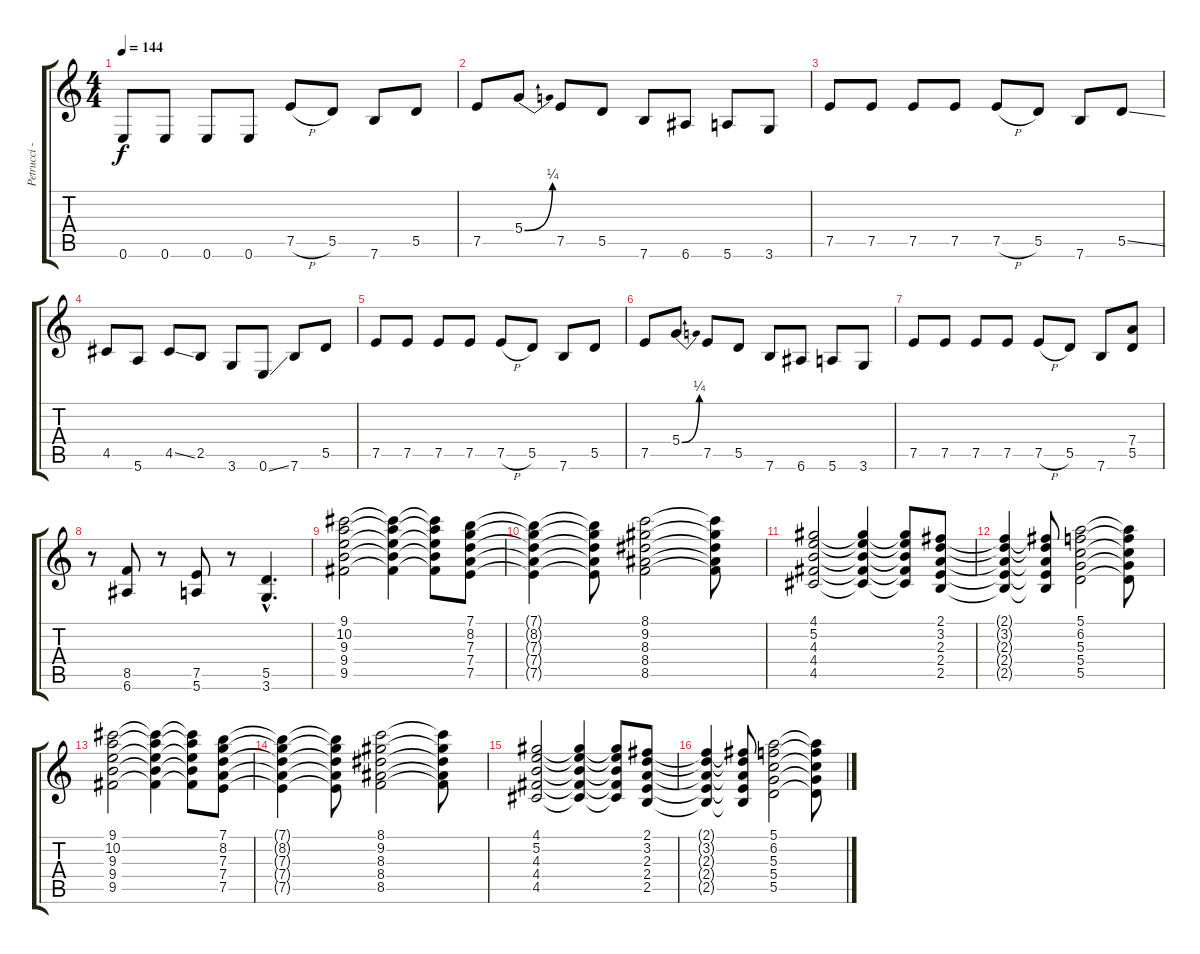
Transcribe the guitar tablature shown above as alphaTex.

\track ("Petrucci - Clean" "Petrucci -") {instrument electricguitarjazz}
\staff {score tabs}
\tuning (E4 B3 G3 D3 A2 E2) {hide}
\ts (4 4)
\tempo 144
\clef g2
\ks c
0.6.8{dy f instrument overdrivenguitar} 0.6.8 0.6.8 0.6.8 7.5{h}.8 5.5.8 7.6.8 5.5.8 |
7.5.8 5.4{be (bend 0 0 60 1)}.8 7.5.8 5.5.8 7.6.8 6.6.8 5.6.8 3.6.8 |
7.5.8 7.5.8 7.5.8 7.5.8 7.5{h}.8 5.5.8 7.6.8 5.5{ss}.8 |
4.5.8 5.6.8 4.5{ss}.8 2.5.8 3.6.8 0.6{ss}.8 7.6.8 5.5.8 |
7.5.8 7.5.8 7.5.8 7.5.8 7.5{h}.8 5.5.8 7.6.8 5.5.8 |
7.5.8 5.4{be (bend 0 0 60 1)}.8 7.5.8 5.5.8 7.6.8 6.6.8 5.6.8 3.6.8 |
7.5.8 7.5.8 7.5.8 7.5.8 7.5{h}.8 5.5.8 7.6.8 (7.4 5.5).8 |
r.8 (8.5 6.6).8 r.8 (7.5 5.6).8 r.8 (5.5{hac} 3.6{hac}).4{d} |
(9.1 10.2 9.3 9.4 9.5).2{instrument electricguitarclean} (9.1{t} 10.2{t} 9.3{t} 9.4{t} 9.5{t}).4 (9.1{t} 10.2{t} 9.3{t} 9.4{t} 9.5{t}).8 (7.1 8.2 7.3 7.4 7.5).8 |
(7.1{t} 8.2{t} 7.3{t} 7.4{t} 7.5{t}).4 (7.1{t} 8.2{t} 7.3{t} 7.4{t} 7.5{t}).8 (8.1 9.2 8.3 8.4 8.5).2 (8.1{t} 9.2{t} 8.3{t} 8.4{t} 8.5{t}).8 |
(4.1 5.2 4.3 4.4 4.5).2 (4.1{t} 5.2{t} 4.3{t} 4.4{t} 4.5{t}).4 (4.1{t} 5.2{t} 4.3{t} 4.4{t} 4.5{t}).8 (2.1 3.2 2.3 2.4 2.5).8 |
(2.1{t} 3.2{t} 2.3{t} 2.4{t} 2.5{t}).4 (2.1{t} 3.2{t} 2.3{t} 2.4{t} 2.5{t}).8 (5.1 6.2 5.3 5.4 5.5).2 (5.1{t} 6.2{t} 5.3{t} 5.4{t} 5.5{t}).8 |
(9.1 10.2 9.3 9.4 9.5).2{instrument electricguitarclean} (9.1{t} 10.2{t} 9.3{t} 9.4{t} 9.5{t}).4 (9.1{t} 10.2{t} 9.3{t} 9.4{t} 9.5{t}).8 (7.1 8.2 7.3 7.4 7.5).8 |
(7.1{t} 8.2{t} 7.3{t} 7.4{t} 7.5{t}).4 (7.1{t} 8.2{t} 7.3{t} 7.4{t} 7.5{t}).8 (8.1 9.2 8.3 8.4 8.5).2 (8.1{t} 9.2{t} 8.3{t} 8.4{t} 8.5{t}).8 |
(4.1 5.2 4.3 4.4 4.5).2 (4.1{t} 5.2{t} 4.3{t} 4.4{t} 4.5{t}).4 (4.1{t} 5.2{t} 4.3{t} 4.4{t} 4.5{t}).8 (2.1 3.2 2.3 2.4 2.5).8 |
(2.1{t} 3.2{t} 2.3{t} 2.4{t} 2.5{t}).4 (2.1{t} 3.2{t} 2.3{t} 2.4{t} 2.5{t}).8 (5.1 6.2 5.3 5.4 5.5).2 (5.1{t} 6.2{t} 5.3{t} 5.4{t} 5.5{t}).8
